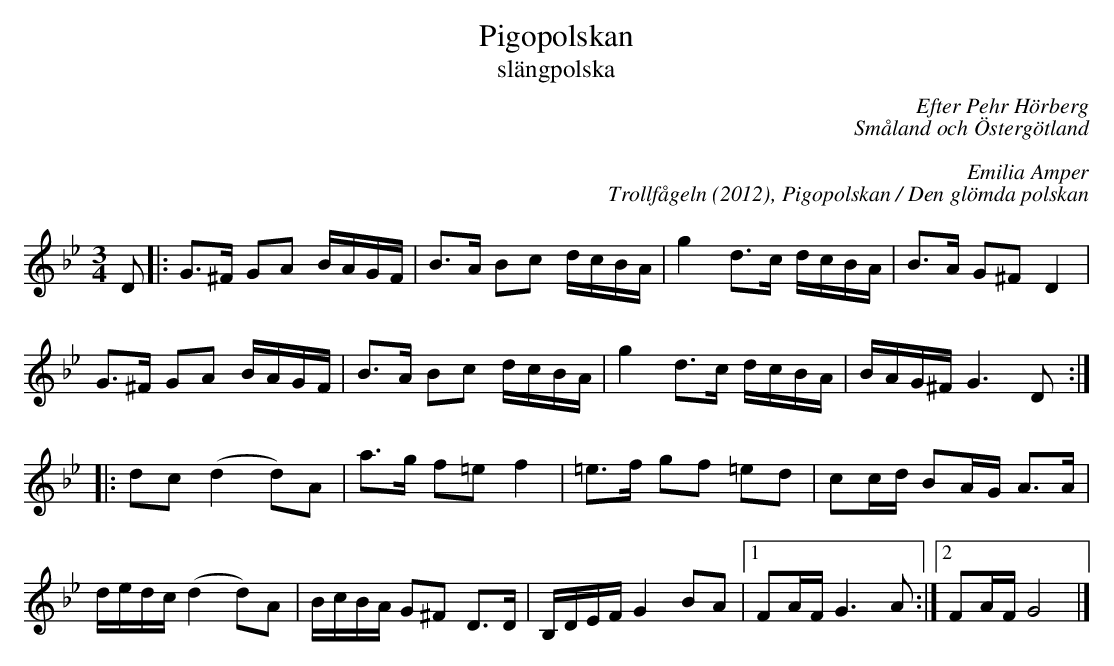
X:1
T: Pigopolskan
T: slängpolska
C: Efter Pehr Hörberg
C: Småland och Östergötland
C:
C: Emilia Amper
C: Trollfågeln (2012), Pigopolskan / Den glömda polskan
M: 3/4
L: 1/8
K: Gm
D |: G3/^F/ GA B/A/G/F/ | B3/A/ Bc d/c/B/A/ | g2 d3/c/ d/c/B/A/ | B3/A/ G^F D2 |
G3/^F/ GA B/A/G/F/ | B3/A/ Bc d/c/B/A/ | g2 d3/c/ d/c/B/A/ | B/A/G/^F/ G3 D :|
|: dc (d2 d)A | a3/g/ f=e f2 | =e3/f/ gf =ed | cc/d/ BA/G/ A3/A/ |
d/e/d/c/ (d2 d)A | B/c/B/A/ G^F D3/D/ | B,/D/E/F/ G2 BA |[1 FA/F/ G3 A :|[2 FA/F/ G4 |]
